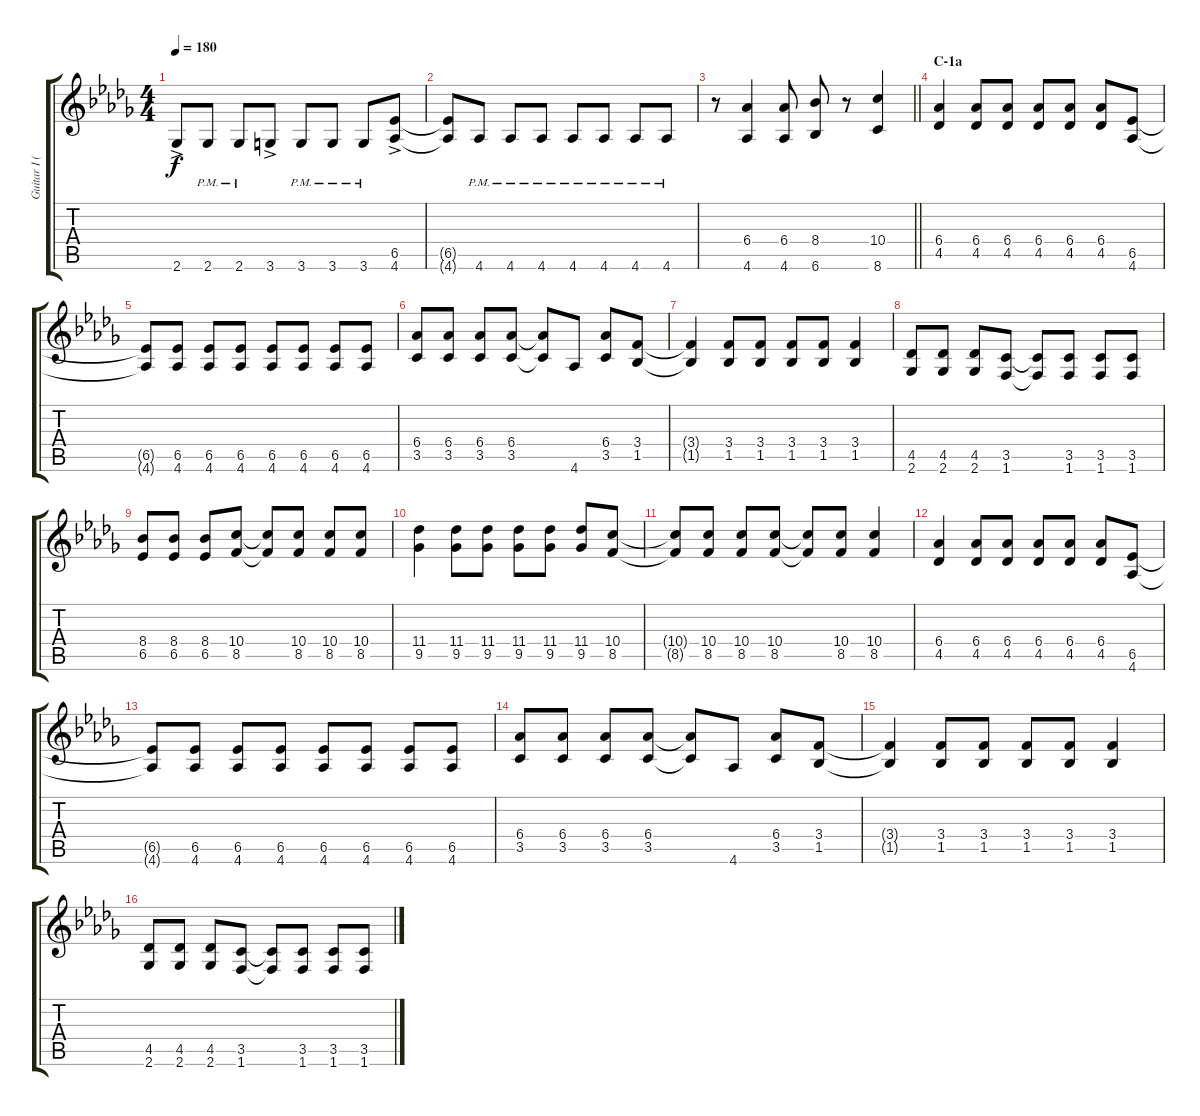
\track ("Guitar I (Hirasawa Yui)" "Guitar I (") {instrument overdrivenguitar}
\staff {score tabs}
\tuning (E4 B3 G3 D3 A2 E2) {hide}
\ts (4 4)
\tempo 180
\clef g2
\ks db
2.6{ac}.8{dy f} 2.6{pm}.8 2.6{pm}.8 3.6{ac}.8 3.6{pm}.8 3.6{pm}.8 3.6{pm}.8 (6.5{ac} 4.6{ac}).8 |
(6.5{t} 4.6{t}).8 4.6{pm}.8 4.6{pm}.8 4.6{pm}.8 4.6{pm}.8 4.6{pm}.8 4.6{pm}.8 4.6{pm}.8 |
\barLineRight lightlight
r.8 (6.4 4.6).4 (6.4 4.6).8 (8.4 6.6).8 r.8 (10.4 8.6).4 |
\section ("" "C-1a")
(6.4 4.5).4 (6.4 4.5).8 (6.4 4.5).8 (6.4 4.5).8 (6.4 4.5).8 (6.4 4.5).8 (6.5 4.6).8 |
(6.5{t} 4.6{t}).8 (6.5 4.6).8 (6.5 4.6).8 (6.5 4.6).8 (6.5 4.6).8 (6.5 4.6).8 (6.5 4.6).8 (6.5 4.6).8 |
(6.4 3.5).8 (6.4 3.5).8 (6.4 3.5).8 (6.4 3.5).8 (6.4{t} 3.5{t}).8 4.6.8 (6.4 3.5).8 (3.4 1.5).8 |
(3.4{t} 1.5{t}).4 (3.4 1.5).8 (3.4 1.5).8 (3.4 1.5).8 (3.4 1.5).8 (3.4 1.5).4 |
(4.5 2.6).8 (4.5 2.6).8 (4.5 2.6).8 (3.5 1.6).8 (3.5{t} 1.6{t}).8 (3.5 1.6).8 (3.5 1.6).8 (3.5 1.6).8 |
(8.4 6.5).8 (8.4 6.5).8 (8.4 6.5).8 (10.4 8.5).8 (10.4{t} 8.5{t}).8 (10.4 8.5).8 (10.4 8.5).8 (10.4 8.5).8 |
(11.4 9.5).4 (11.4 9.5).8 (11.4 9.5).8 (11.4 9.5).8 (11.4 9.5).8 (11.4 9.5).8 (10.4 8.5).8 |
(10.4{t} 8.5{t}).8 (10.4 8.5).8 (10.4 8.5).8 (10.4 8.5).8 (10.4{t} 8.5{t}).8 (10.4 8.5).8 (10.4 8.5).4 |
(6.4 4.5).4 (6.4 4.5).8 (6.4 4.5).8 (6.4 4.5).8 (6.4 4.5).8 (6.4 4.5).8 (6.5 4.6).8 |
(6.5{t} 4.6{t}).8 (6.5 4.6).8 (6.5 4.6).8 (6.5 4.6).8 (6.5 4.6).8 (6.5 4.6).8 (6.5 4.6).8 (6.5 4.6).8 |
(6.4 3.5).8 (6.4 3.5).8 (6.4 3.5).8 (6.4 3.5).8 (6.4{t} 3.5{t}).8 4.6.8 (6.4 3.5).8 (3.4 1.5).8 |
(3.4{t} 1.5{t}).4 (3.4 1.5).8 (3.4 1.5).8 (3.4 1.5).8 (3.4 1.5).8 (3.4 1.5).4 |
(4.5 2.6).8 (4.5 2.6).8 (4.5 2.6).8 (3.5 1.6).8 (3.5{t} 1.6{t}).8 (3.5 1.6).8 (3.5 1.6).8 (3.5 1.6).8
